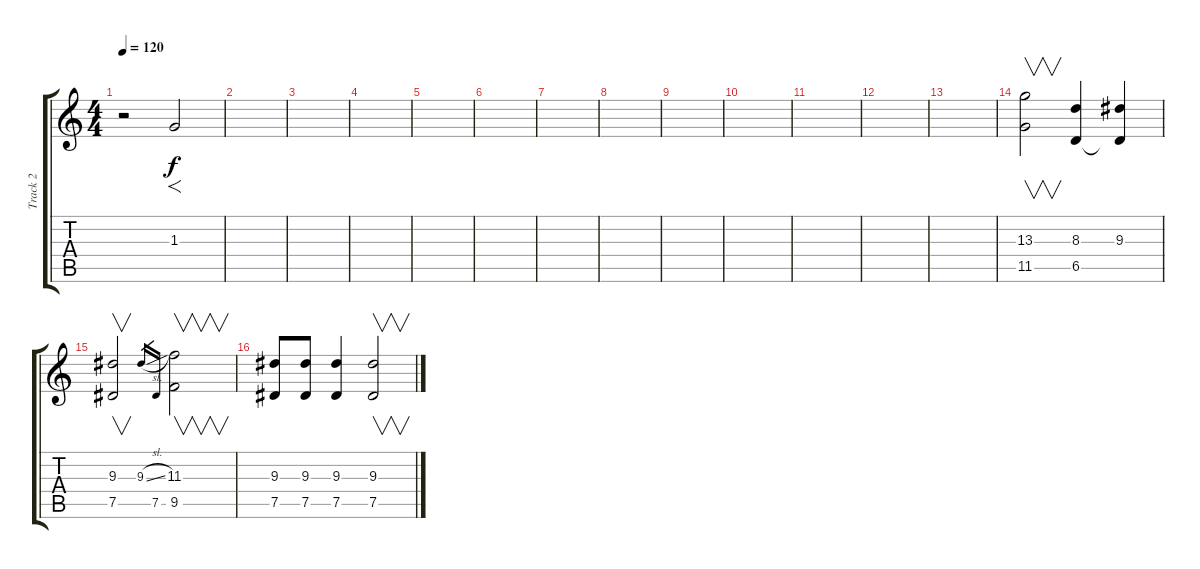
\track ("Track 2" "Track 2") {instrument distortionguitar}
\staff {score tabs}
\tuning (Eb4 Bb3 Gb3 Db3 Ab2 Eb2) {hide}
\ts (4 4)
\tempo 120
\clef g2
\ks c
r.2{dy f} 1.3.2{f instrument electricguitarjazz} |
|
|
|
|
|
|
|
|
|
|
|
|
(13.3 11.5).2{v volume 12 instrument distortionguitar} (8.3 6.5).4 (9.3 6.5{t}).4 |
(9.3 7.5).2{v} 9.3{sl}.16{gr} 7.5.16{gr} (11.3 9.5).2{v} |
(9.3 7.5).8 (9.3 7.5).8 (9.3 7.5).4 (9.3 7.5).2{v}
